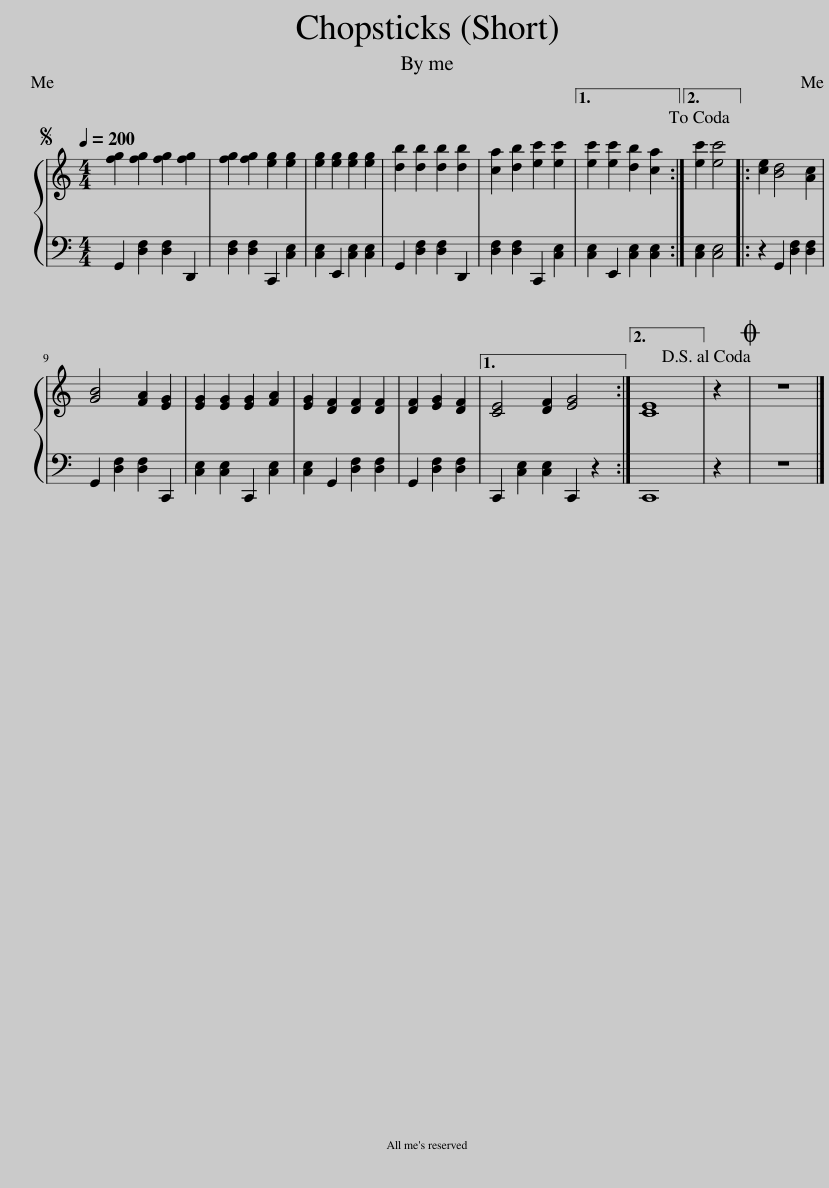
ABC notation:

X:1
%%score { 1 | 2 }
L:1/8
Q:1/4=200
M:4/4
I:linebreak $
K:C
V:1 treble
V:2 bass
V:1
S [fg]2 [fg]2 [fg]2 [fg]2 | [fg]2 [fg]2 [eg]2 [eg]2 | [eg]2 [eg]2 [eg]2 [eg]2 | [db]2 [db]2 [db]2 [db]2 | [ca]2 [db]2 [ec']2 [ec']2 |1 %5
 [ec']2 [ec']2 [db]2 [ca]2 :|2 [ec']2 [ec']4!dacoda! |: [ce]2 [Bd]4 [Ac]2 |$ [GB]4 [FA]2 [EG]2 | [EG]2 [EG]2 [EG]2 [FA]2 | %10
 [EG]2 [DF]2 [DF]2 [DF]2 | [DF]2 [EG]2 [DF]2 |1 [CE]4 [DF]2 [EG]4 :|2 [CE]8 || z2!D.S.! | %15
O z8 |] %16
V:2
 G,,2 [D,F,]2 [D,F,]2 D,,2 | [D,F,]2 [D,F,]2 C,,2 [C,E,]2 | [C,E,]2 E,,2 [C,E,]2 [C,E,]2 | G,,2 [D,F,]2 [D,F,]2 D,,2 | [D,F,]2 [D,F,]2 C,,2 [C,E,]2 |1 %5
 [C,E,]2 E,,2 [C,E,]2 [C,E,]2 :|2 [C,E,]2 [C,E,]4 |: z2 G,,2 [D,F,]2 [D,F,]2 |$ G,,2 [D,F,]2 [D,F,]2 C,,2 | [C,E,]2 [C,E,]2 C,,2 [C,E,]2 | %10
 [C,E,]2 G,,2 [D,F,]2 [D,F,]2 | G,,2 [D,F,]2 [D,F,]2 |1 C,,2 [C,E,]2 [C,E,]2 C,,2 z2 :|2 C,,8 || z2 | %15
 z8 |] %16
